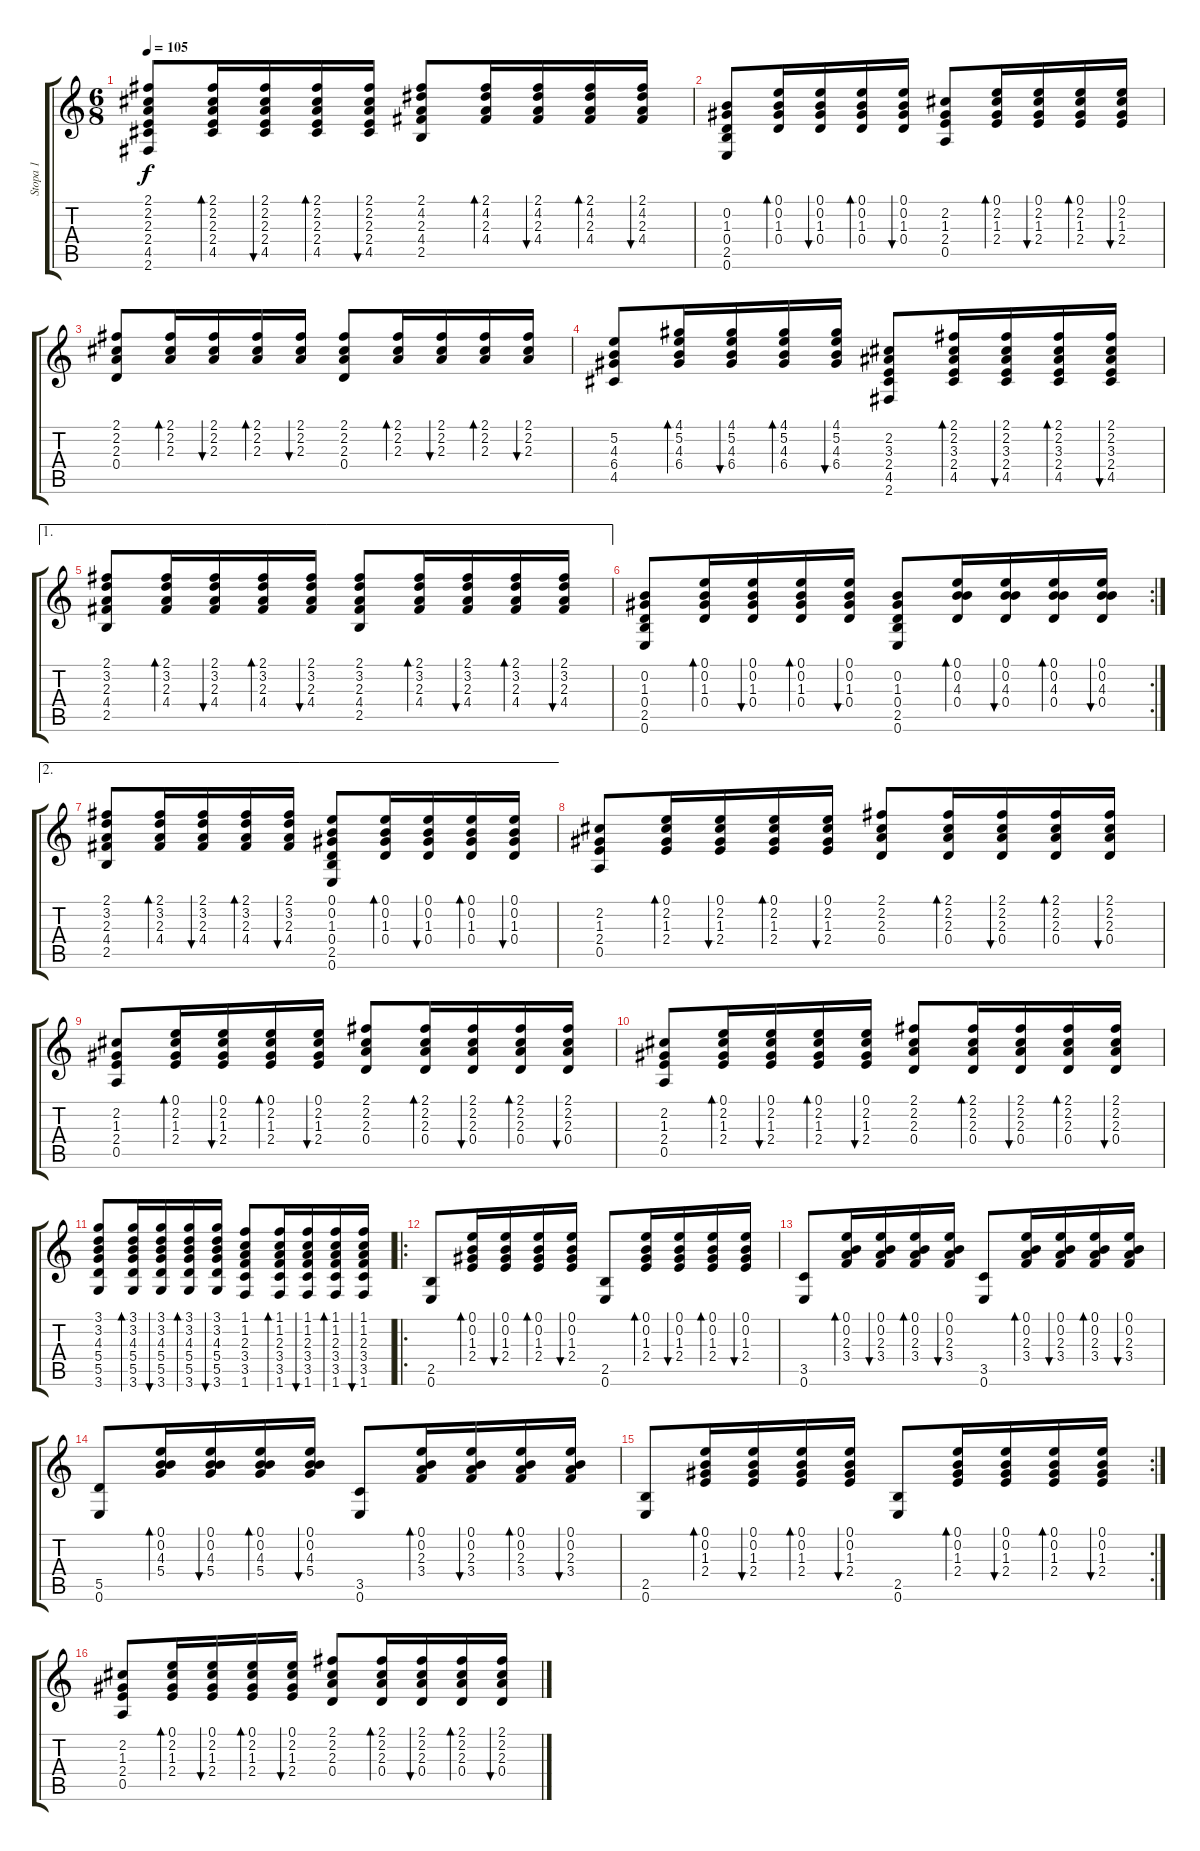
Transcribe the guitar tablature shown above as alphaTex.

\track ("Stopa 1" "Stopa 1") {instrument acousticguitarsteel}
\staff {score tabs}
\tuning (E4 B3 G3 D3 A2 E2) {hide}
\ts (6 8)
\tempo 105
\clef g2
\ks c
(2.1 2.2 2.3 2.4 4.5 2.6).8{dy f} (2.1 2.2 2.3 2.4 4.5).16{bd 30} (2.1 2.2 2.3 2.4 4.5).16{bu 30} (2.1 2.2 2.3 2.4 4.5).16{bd 30} (2.1 2.2 2.3 2.4 4.5).16{bu 30} (2.1 4.2 2.3 4.4 2.5).8 (2.1 4.2 2.3 4.4).16{bd 30} (2.1 4.2 2.3 4.4).16{bu 30} (2.1 4.2 2.3 4.4).16{bd 30} (2.1 4.2 2.3 4.4).16{bu 30} |
(0.2 1.3 0.4 2.5 0.6).8 (0.1 0.2 1.3 0.4).16{bd 30} (0.1 0.2 1.3 0.4).16{bu 30} (0.1 0.2 1.3 0.4).16{bd 30} (0.1 0.2 1.3 0.4).16{bu 30} (2.2 1.3 2.4 0.5).8 (0.1 2.2 1.3 2.4).16{bd 30} (0.1 2.2 1.3 2.4).16{bu 30} (0.1 2.2 1.3 2.4).16{bd 30} (0.1 2.2 1.3 2.4).16{bu 30} |
(2.1 2.2 2.3 0.4).8 (2.1 2.2 2.3).16{bd 30} (2.1 2.2 2.3).16{bu 30} (2.1 2.2 2.3).16{bd 30} (2.1 2.2 2.3).16{bu 30} (2.1 2.2 2.3 0.4).8 (2.1 2.2 2.3).16{bd 30} (2.1 2.2 2.3).16{bu 30} (2.1 2.2 2.3).16{bd 30} (2.1 2.2 2.3).16{bu 30} |
(5.2 4.3 6.4 4.5).8 (4.1 5.2 4.3 6.4).16{bd 30} (4.1 5.2 4.3 6.4).16{bu 30} (4.1 5.2 4.3 6.4).16{bd 30} (4.1 5.2 4.3 6.4).16{bu 30} (2.2 3.3 2.4 4.5 2.6).8 (2.1 2.2 3.3 2.4 4.5).16{bd 30} (2.1 2.2 3.3 2.4 4.5).16{bu 30} (2.1 2.2 3.3 2.4 4.5).16{bd 30} (2.1 2.2 3.3 2.4 4.5).16{bu 30} |
\ae 1
(2.1 3.2 2.3 4.4 2.5).8 (2.1 3.2 2.3 4.4).16{bd 30} (2.1 3.2 2.3 4.4).16{bu 30} (2.1 3.2 2.3 4.4).16{bd 30} (2.1 3.2 2.3 4.4).16{bu 30} (2.1 3.2 2.3 4.4 2.5).8 (2.1 3.2 2.3 4.4).16{bd 30} (2.1 3.2 2.3 4.4).16{bu 30} (2.1 3.2 2.3 4.4).16{bd 30} (2.1 3.2 2.3 4.4).16{bu 30} |
\rc 2
(0.2 1.3 0.4 2.5 0.6).8 (0.1 0.2 1.3 0.4).16{bd 30} (0.1 0.2 1.3 0.4).16{bu 30} (0.1 0.2 1.3 0.4).16{bd 30} (0.1 0.2 1.3 0.4).16{bu 30} (0.2 1.3 0.4 2.5 0.6).8 (0.1 0.2 4.3 0.4).16{bd 30} (0.1 0.2 4.3 0.4).16{bu 30} (0.1 0.2 4.3 0.4).16{bd 30} (0.1 0.2 4.3 0.4).16{bu 30} |
\ae 2
(2.1 3.2 2.3 4.4 2.5).8 (2.1 3.2 2.3 4.4).16{bd 30} (2.1 3.2 2.3 4.4).16{bu 30} (2.1 3.2 2.3 4.4).16{bd 30} (2.1 3.2 2.3 4.4).16{bu 30} (0.1 0.2 1.3 0.4 2.5 0.6).8 (0.1 0.2 1.3 0.4).16{bd 30} (0.1 0.2 1.3 0.4).16{bu 30} (0.1 0.2 1.3 0.4).16{bd 30} (0.1 0.2 1.3 0.4).16{bu 30} |
(2.2 1.3 2.4 0.5).8 (0.1 2.2 1.3 2.4).16{bd 30} (0.1 2.2 1.3 2.4).16{bu 30} (0.1 2.2 1.3 2.4).16{bd 30} (0.1 2.2 1.3 2.4).16{bu 30} (2.1 2.2 2.3 0.4).8 (2.1 2.2 2.3 0.4).16{bd 30} (2.1 2.2 2.3 0.4).16{bu 30} (2.1 2.2 2.3 0.4).16{bd 30} (2.1 2.2 2.3 0.4).16{bu 30} |
(2.2 1.3 2.4 0.5).8 (0.1 2.2 1.3 2.4).16{bd 30} (0.1 2.2 1.3 2.4).16{bu 30} (0.1 2.2 1.3 2.4).16{bd 30} (0.1 2.2 1.3 2.4).16{bu 30} (2.1 2.2 2.3 0.4).8 (2.1 2.2 2.3 0.4).16{bd 30} (2.1 2.2 2.3 0.4).16{bu 30} (2.1 2.2 2.3 0.4).16{bd 30} (2.1 2.2 2.3 0.4).16{bu 30} |
(2.2 1.3 2.4 0.5).8 (0.1 2.2 1.3 2.4).16{bd 30} (0.1 2.2 1.3 2.4).16{bu 30} (0.1 2.2 1.3 2.4).16{bd 30} (0.1 2.2 1.3 2.4).16{bu 30} (2.1 2.2 2.3 0.4).8 (2.1 2.2 2.3 0.4).16{bd 30} (2.1 2.2 2.3 0.4).16{bu 30} (2.1 2.2 2.3 0.4).16{bd 30} (2.1 2.2 2.3 0.4).16{bu 30} |
(3.1 3.2 4.3 5.4 5.5 3.6).8 (3.1 3.2 4.3 5.4 5.5 3.6).16{bd 30} (3.1 3.2 4.3 5.4 5.5 3.6).16{bu 30} (3.1 3.2 4.3 5.4 5.5 3.6).16{bd 30} (3.1 3.2 4.3 5.4 5.5 3.6).16{bu 30} (1.1 1.2 2.3 3.4 3.5 1.6).8 (1.1 1.2 2.3 3.4 3.5 1.6).16{bd 30} (1.1 1.2 2.3 3.4 3.5 1.6).16{bu 30} (1.1 1.2 2.3 3.4 3.5 1.6).16{bd 30} (1.1 1.2 2.3 3.4 3.5 1.6).16{bu 30} |
\ro
(2.5 0.6).8 (0.1 0.2 1.3 2.4).16{bd 30} (0.1 0.2 1.3 2.4).16{bu 30} (0.1 0.2 1.3 2.4).16{bd 30} (0.1 0.2 1.3 2.4).16{bu 30} (2.5 0.6).8 (0.1 0.2 1.3 2.4).16{bd 30} (0.1 0.2 1.3 2.4).16{bu 30} (0.1 0.2 1.3 2.4).16{bd 30} (0.1 0.2 1.3 2.4).16{bu 30} |
(3.5 0.6).8 (0.1 0.2 2.3 3.4).16{bd 30} (0.1 0.2 2.3 3.4).16{bu 30} (0.1 0.2 2.3 3.4).16{bd 30} (0.1 0.2 2.3 3.4).16{bu 30} (3.5 0.6).8 (0.1 0.2 2.3 3.4).16{bd 30} (0.1 0.2 2.3 3.4).16{bu 30} (0.1 0.2 2.3 3.4).16{bd 30} (0.1 0.2 2.3 3.4).16{bu 30} |
(5.5 0.6).8 (0.1 0.2 4.3 5.4).16{bd 30} (0.1 0.2 4.3 5.4).16{bu 30} (0.1 0.2 4.3 5.4).16{bd 30} (0.1 0.2 4.3 5.4).16{bu 30} (3.5 0.6).8 (0.1 0.2 2.3 3.4).16{bd 30} (0.1 0.2 2.3 3.4).16{bu 30} (0.1 0.2 2.3 3.4).16{bd 30} (0.1 0.2 2.3 3.4).16{bu 30} |
\rc 2
(2.5 0.6).8 (0.1 0.2 1.3 2.4).16{bd 30} (0.1 0.2 1.3 2.4).16{bu 30} (0.1 0.2 1.3 2.4).16{bd 30} (0.1 0.2 1.3 2.4).16{bu 30} (2.5 0.6).8 (0.1 0.2 1.3 2.4).16{bd 30} (0.1 0.2 1.3 2.4).16{bu 30} (0.1 0.2 1.3 2.4).16{bd 30} (0.1 0.2 1.3 2.4).16{bu 30} |
(2.2 1.3 2.4 0.5).8 (0.1 2.2 1.3 2.4).16{bd 30} (0.1 2.2 1.3 2.4).16{bu 30} (0.1 2.2 1.3 2.4).16{bd 30} (0.1 2.2 1.3 2.4).16{bu 30} (2.1 2.2 2.3 0.4).8 (2.1 2.2 2.3 0.4).16{bd 30} (2.1 2.2 2.3 0.4).16{bu 30} (2.1 2.2 2.3 0.4).16{bd 30} (2.1 2.2 2.3 0.4).16{bu 30}
